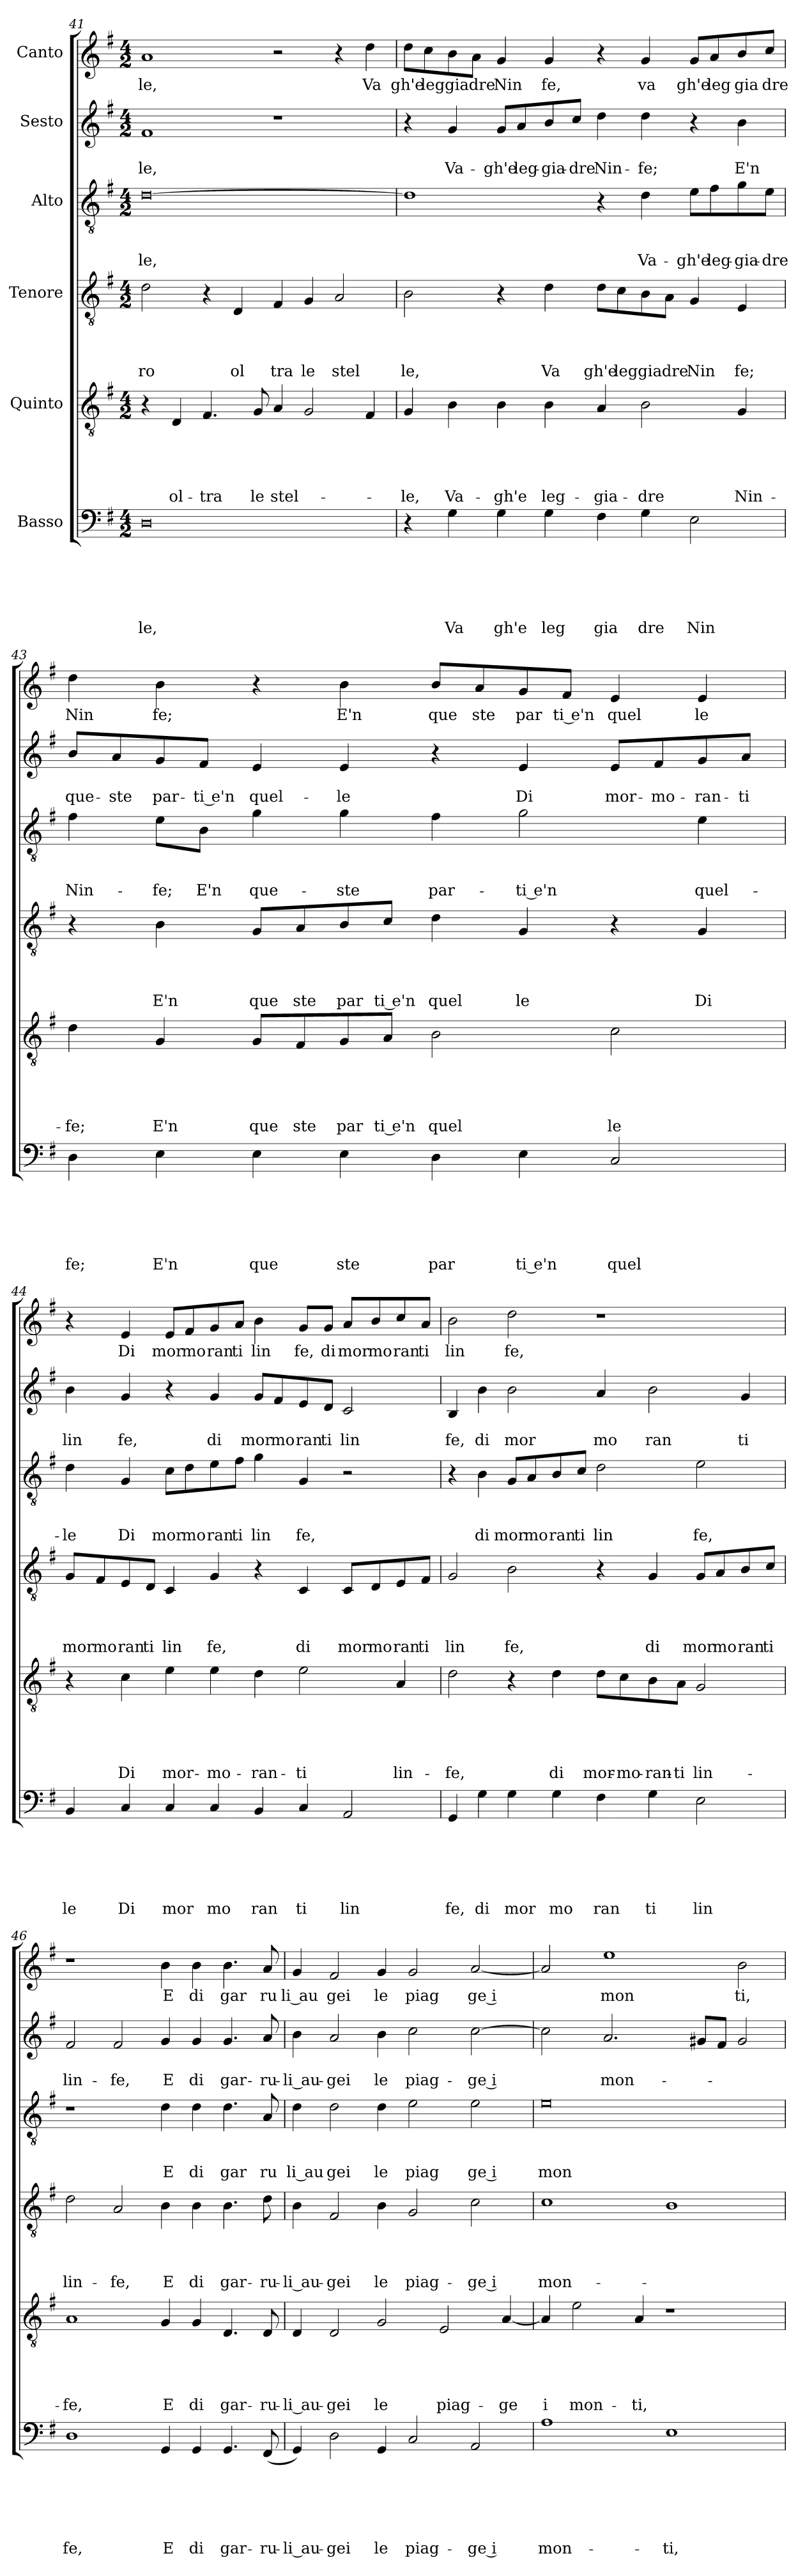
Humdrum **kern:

**kern	**text	**text	**text	**text	**text	**text	**kern	**text	**text	**text	**text	**text	**kern	**text	**text	**text	**text	**kern	**text	**text	**text	**kern	**text	**text	**kern	**text
*part6	*part6	*part6	*part6	*part6	*part6	*part6	*part5	*part5	*part5	*part5	*part5	*part5	*part4	*part4	*part4	*part4	*part4	*part3	*part3	*part3	*part3	*part2	*part2	*part2	*part1	*part1
*staff6	*staff6	*staff6	*staff6	*staff6	*staff6	*staff6	*staff5	*staff5	*staff5	*staff5	*staff5	*staff5	*staff4	*staff4	*staff4	*staff4	*staff4	*staff3	*staff3	*staff3	*staff3	*staff2	*staff2	*staff2	*staff1	*staff1
*I"Basso	*	*	*	*	*	*	*I"Quinto	*	*	*	*	*	*I"Tenore	*	*	*	*	*I"Alto	*	*	*	*I"Sesto	*	*	*I"Canto	*
*clefF4	*	*	*	*	*	*	*clefGv2	*	*	*	*	*	*clefGv2	*	*	*	*	*clefGv2	*	*	*	*clefG2	*	*	*clefG2	*
*k[f#]	*	*	*	*	*	*	*k[f#]	*	*	*	*	*	*k[f#]	*	*	*	*	*k[f#]	*	*	*	*k[f#]	*	*	*k[f#]	*
*G:	*	*	*	*	*	*	*G:	*	*	*	*	*	*G:	*	*	*	*	*G:	*	*	*	*G:	*	*	*G:	*
*M4/2	*	*	*	*	*	*	*M4/2	*	*	*	*	*	*M4/2	*	*	*	*	*M4/2	*	*	*	*M4/2	*	*	*M4/2	*
=41	=41	=41	=41	=41	=41	=41	=41	=41	=41	=41	=41	=41	=41	=41	=41	=41	=41	=41	=41	=41	=41	=41	=41	=41	=41	=41
!	!	!	!	!	!	!LO:LY:b	!	!	!	!	!	!	!	!	!	!	!LO:LY:b	!	!	!	!LO:LY:b	!	!	!LO:LY:b	!	!LO:LY:b
0D	.	.	.	.	.	le,	4r	.	.	.	.	.	2d\	.	.	.	ro	[>0d	.	.	-le,	1f#	.	-le,	1a	le,
!	!	!	!	!	!	!	!	!	!	!	!	!LO:LY:b	!	!	!	!	!	!	!	!	!	!	!	!	!	!
.	.	.	.	.	.	.	4D/	.	.	.	.	ol-	.	.	.	.	.	.	.	.	.	.	.	.	.	.
!	!	!	!	!	!	!	!	!	!	!	!	!LO:LY:b	!	!	!	!	!	!	!	!	!	!	!	!	!	!
.	.	.	.	.	.	.	4.F#/	.	.	.	.	-tra	4r	.	.	.	.	.	.	.	.	.	.	.	.	.
!	!	!	!	!	!	!	!	!	!	!	!	!	!	!	!	!	!LO:LY:b	!	!	!	!	!	!	!	!	!
.	.	.	.	.	.	.	.	.	.	.	.	.	4D/	.	.	.	ol	.	.	.	.	.	.	.	.	.
!	!	!	!	!	!	!	!	!	!	!	!	!LO:LY:b	!	!	!	!	!	!	!	!	!	!	!	!	!	!
.	.	.	.	.	.	.	8G/	.	.	.	.	le	.	.	.	.	.	.	.	.	.	.	.	.	.	.
!	!	!	!	!	!	!	!	!	!	!	!	!LO:LY:b	!	!	!	!	!LO:LY:b	!	!	!	!	!	!	!	!	!
.	.	.	.	.	.	.	4A/	.	.	.	.	stel-	4F#/	.	.	.	tra	.	.	.	.	1r	.	.	2r	.
!	!	!	!	!	!	!	!	!	!	!	!	!	!	!	!	!	!LO:LY:b	!	!	!	!	!	!	!	!	!
.	.	.	.	.	.	.	2G/	.	.	.	.	.	4G/	.	.	.	le	.	.	.	.	.	.	.	.	.
!	!	!	!	!	!	!	!	!	!	!	!	!	!	!	!	!	!LO:LY:b	!	!	!	!	!	!	!	!	!
.	.	.	.	.	.	.	.	.	.	.	.	.	2A/	.	.	.	stel	.	.	.	.	.	.	.	4r	.
!	!	!	!	!	!	!	!	!	!	!	!	!	!	!	!	!	!	!	!	!	!	!	!	!	!	!LO:LY:b
.	.	.	.	.	.	.	4F#/	.	.	.	.	.	.	.	.	.	.	.	.	.	.	.	.	.	4dd\	Va
=42	=42	=42	=42	=42	=42	=42	=42	=42	=42	=42	=42	=42	=42	=42	=42	=42	=42	=42	=42	=42	=42	=42	=42	=42	=42	=42
!	!	!	!	!	!	!	!	!	!	!	!	!LO:LY:b	!	!	!	!	!LO:LY:b	!	!	!	!	!	!	!	!	!LO:LY:b
4r	.	.	.	.	.	.	4G/	.	.	.	.	-le,	2B\	.	.	.	le,	1d]	.	.	.	4r	.	.	8dd\L	gh'e
!	!	!	!	!	!	!	!	!	!	!	!	!	!	!	!	!	!	!	!	!	!	!	!	!	!	!LO:LY:b
.	.	.	.	.	.	.	.	.	.	.	.	.	.	.	.	.	.	.	.	.	.	.	.	.	8cc\	leg
!	!	!	!	!	!	!LO:LY:b	!	!	!	!	!	!LO:LY:b	!	!	!	!	!	!	!	!	!	!	!	!LO:LY:b	!	!LO:LY:b
4G\	.	.	.	.	.	Va	4B\	.	.	.	.	Va-	.	.	.	.	.	.	.	.	.	4g/	.	Va-	8b\	gia
!	!	!	!	!	!	!	!	!	!	!	!	!	!	!	!	!	!	!	!	!	!	!	!	!	!	!LO:LY:b
.	.	.	.	.	.	.	.	.	.	.	.	.	.	.	.	.	.	.	.	.	.	.	.	.	8a\J	dre
!	!	!	!	!	!	!LO:LY:b	!	!	!	!	!	!LO:LY:b	!	!	!	!	!	!	!	!	!	!	!	!LO:LY:b	!	!LO:LY:b
4G\	.	.	.	.	.	gh'e	4B\	.	.	.	.	-gh'e	4r	.	.	.	.	.	.	.	.	8g/L	.	-gh'e	4g/	Nin
!	!	!	!	!	!	!	!	!	!	!	!	!	!	!	!	!	!	!	!	!	!	!	!	!LO:LY:b	!	!
.	.	.	.	.	.	.	.	.	.	.	.	.	.	.	.	.	.	.	.	.	.	8a/	.	leg-	.	.
!	!	!	!	!	!	!LO:LY:b	!	!	!	!	!	!LO:LY:b	!	!	!	!	!LO:LY:b	!	!	!	!	!	!	!LO:LY:b	!	!LO:LY:b
4G\	.	.	.	.	.	leg	4B\	.	.	.	.	leg-	4d\	.	.	.	Va	.	.	.	.	8b/	.	-gia-	4g/	fe,
!	!	!	!	!	!	!	!	!	!	!	!	!	!	!	!	!	!	!	!	!	!	!	!	!LO:LY:b	!	!
.	.	.	.	.	.	.	.	.	.	.	.	.	.	.	.	.	.	.	.	.	.	8cc/J	.	-dre	.	.
!	!	!	!	!	!	!LO:LY:b	!	!	!	!	!	!LO:LY:b	!	!	!	!	!LO:LY:b	!	!	!	!	!	!	!LO:LY:b	!	!
4F#\	.	.	.	.	.	gia	4A/	.	.	.	.	-gia-	8d\L	.	.	.	gh'e	4r	.	.	.	4dd\	.	Nin-	4r	.
!	!	!	!	!	!	!	!	!	!	!	!	!	!	!	!	!	!LO:LY:b	!	!	!	!	!	!	!	!	!
.	.	.	.	.	.	.	.	.	.	.	.	.	8c\	.	.	.	leg	.	.	.	.	.	.	.	.	.
!	!	!	!	!	!	!LO:LY:b	!	!	!	!	!	!LO:LY:b	!	!	!	!	!LO:LY:b	!	!	!	!LO:LY:b	!	!	!LO:LY:b	!	!LO:LY:b
4G\	.	.	.	.	.	dre	2B\	.	.	.	.	-dre	8B\	.	.	.	gia	4d\	.	.	Va-	4dd\	.	-fe;	4g/	va
!	!	!	!	!	!	!	!	!	!	!	!	!	!	!	!	!	!LO:LY:b	!	!	!	!	!	!	!	!	!
.	.	.	.	.	.	.	.	.	.	.	.	.	8A\J	.	.	.	dre	.	.	.	.	.	.	.	.	.
!	!	!	!	!	!	!LO:LY:b	!	!	!	!	!	!	!	!	!	!	!LO:LY:b	!	!	!	!LO:LY:b	!	!	!	!	!LO:LY:b
2E\	.	.	.	.	.	Nin	.	.	.	.	.	.	4G/	.	.	.	Nin	8e\L	.	.	-gh'e	4r	.	.	8g/L	gh'e
!	!	!	!	!	!	!	!	!	!	!	!	!	!	!	!	!	!	!	!	!	!LO:LY:b	!	!	!	!	!LO:LY:b
.	.	.	.	.	.	.	.	.	.	.	.	.	.	.	.	.	.	8f#\	.	.	leg-	.	.	.	8a/	leg
!	!	!	!	!	!	!	!	!	!	!	!	!LO:LY:b	!	!	!	!	!LO:LY:b	!	!	!	!LO:LY:b	!	!	!LO:LY:b	!	!LO:LY:b
.	.	.	.	.	.	.	4G/	.	.	.	.	Nin-	4E/	.	.	.	fe;	8g\	.	.	-gia-	4b\	.	E'n	8b/	gia
!	!	!	!	!	!	!	!	!	!	!	!	!	!	!	!	!	!	!	!	!	!LO:LY:b	!	!	!	!	!LO:LY:b
.	.	.	.	.	.	.	.	.	.	.	.	.	.	.	.	.	.	8e\J	.	.	-dre	.	.	.	8cc/J	dre
!!LO:PB:g=z
=43	=43	=43	=43	=43	=43	=43	=43	=43	=43	=43	=43	=43	=43	=43	=43	=43	=43	=43	=43	=43	=43	=43	=43	=43	=43	=43
!	!	!	!	!	!	!LO:LY:b	!	!	!	!	!	!LO:LY:b	!	!	!	!	!	!	!	!	!LO:LY:b	!	!	!LO:LY:b	!	!LO:LY:b
4D\	.	.	.	.	.	fe;	4d\	.	.	.	.	-fe;	4r	.	.	.	.	4f#\	.	.	Nin-	8b/L	.	que-	4dd\	Nin
!	!	!	!	!	!	!	!	!	!	!	!	!	!	!	!	!	!	!	!	!	!	!	!	!LO:LY:b	!	!
.	.	.	.	.	.	.	.	.	.	.	.	.	.	.	.	.	.	.	.	.	.	8a/	.	-ste	.	.
!	!	!	!	!	!	!LO:LY:b	!	!	!	!	!	!LO:LY:b	!	!	!	!	!LO:LY:b	!	!	!	!LO:LY:b	!	!	!LO:LY:b	!	!LO:LY:b
4E\	.	.	.	.	.	E'n	4G/	.	.	.	.	E'n	4B\	.	.	.	E'n	8e\L	.	.	-fe;	8g/	.	par-	4b\	fe;
!	!	!	!	!	!	!	!	!	!	!	!	!	!	!	!	!	!	!	!	!	!LO:LY:b	!	!	!LO:LY:b:rj	!	!
.	.	.	.	.	.	.	.	.	.	.	.	.	.	.	.	.	.	8B\J	.	.	E'n	8f#/J	.	-ti e'n	.	.
!	!	!	!	!	!	!LO:LY:b	!	!	!	!	!	!LO:LY:b	!	!	!	!	!LO:LY:b	!	!	!	!LO:LY:b	!	!	!LO:LY:b	!	!
4E\	.	.	.	.	.	que	8G/L	.	.	.	.	que	8G/L	.	.	.	que	4g\	.	.	que-	4e/	.	quel-	4r	.
!	!	!	!	!	!	!	!	!	!	!	!	!LO:LY:b	!	!	!	!	!LO:LY:b	!	!	!	!	!	!	!	!	!
.	.	.	.	.	.	.	8F#/	.	.	.	.	ste	8A/	.	.	.	ste	.	.	.	.	.	.	.	.	.
!	!	!	!	!	!	!LO:LY:b	!	!	!	!	!	!LO:LY:b	!	!	!	!	!LO:LY:b	!	!	!	!LO:LY:b	!	!	!LO:LY:b	!	!LO:LY:b
4E\	.	.	.	.	.	ste	8G/	.	.	.	.	par	8B/	.	.	.	par	4g\	.	.	-ste	4e/	.	-le	4b\	E'n
!	!	!	!	!	!	!	!	!	!	!	!	!LO:LY:b:rj	!	!	!	!	!LO:LY:b:rj	!	!	!	!	!	!	!	!	!
.	.	.	.	.	.	.	8A/J	.	.	.	.	ti e'n	8c/J	.	.	.	ti e'n	.	.	.	.	.	.	.	.	.
!	!	!	!	!	!	!LO:LY:b	!	!	!	!	!	!LO:LY:b	!	!	!	!	!LO:LY:b	!	!	!	!LO:LY:b	!	!	!	!	!LO:LY:b
4D\	.	.	.	.	.	par	2B\	.	.	.	.	quel	4d\	.	.	.	quel	4f#\	.	.	par-	4r	.	.	8b/L	que
!	!	!	!	!	!	!	!	!	!	!	!	!	!	!	!	!	!	!	!	!	!	!	!	!	!	!LO:LY:b
.	.	.	.	.	.	.	.	.	.	.	.	.	.	.	.	.	.	.	.	.	.	.	.	.	8a/	ste
!	!	!	!	!	!	!LO:LY:b:rj	!	!	!	!	!	!	!	!	!	!	!LO:LY:b	!	!	!	!LO:LY:b:rj	!	!	!LO:LY:b	!	!LO:LY:b
4E\	.	.	.	.	.	ti e'n	.	.	.	.	.	.	4G/	.	.	.	le	2g\	.	.	-ti e'n	4e/	.	Di	8g/	par
!	!	!	!	!	!	!	!	!	!	!	!	!	!	!	!	!	!	!	!	!	!	!	!	!	!	!LO:LY:b:rj
.	.	.	.	.	.	.	.	.	.	.	.	.	.	.	.	.	.	.	.	.	.	.	.	.	8f#/J	ti e'n
!	!	!	!	!	!	!LO:LY:b	!	!	!	!	!	!LO:LY:b	!	!	!	!	!	!	!	!	!	!	!	!LO:LY:b	!	!LO:LY:b
2C/	.	.	.	.	.	quel	2c\	.	.	.	.	le	4r	.	.	.	.	.	.	.	.	8e/L	.	mor-	4e/	quel
!	!	!	!	!	!	!	!	!	!	!	!	!	!	!	!	!	!	!	!	!	!	!	!	!LO:LY:b	!	!
.	.	.	.	.	.	.	.	.	.	.	.	.	.	.	.	.	.	.	.	.	.	8f#/	.	-mo-	.	.
!	!	!	!	!	!	!	!	!	!	!	!	!	!	!	!	!	!LO:LY:b	!	!	!	!LO:LY:b	!	!	!LO:LY:b	!	!LO:LY:b
.	.	.	.	.	.	.	.	.	.	.	.	.	4G/	.	.	.	Di	4e\	.	.	quel-	8g/	.	-ran-	4e/	le
!	!	!	!	!	!	!	!	!	!	!	!	!	!	!	!	!	!	!	!	!	!	!	!	!LO:LY:b	!	!
.	.	.	.	.	.	.	.	.	.	.	.	.	.	.	.	.	.	.	.	.	.	8a/J	.	-ti	.	.
!!LO:LB:g=z
=44	=44	=44	=44	=44	=44	=44	=44	=44	=44	=44	=44	=44	=44	=44	=44	=44	=44	=44	=44	=44	=44	=44	=44	=44	=44	=44
!	!	!	!	!	!	!LO:LY:b	!	!	!	!	!	!	!	!	!	!	!LO:LY:b	!	!	!	!LO:LY:b	!	!	!LO:LY:b	!	!
4BB/	.	.	.	.	.	le	4r	.	.	.	.	.	8G/L	.	.	.	mor	4d\	.	.	-le	4b\	.	lin	4r	.
!	!	!	!	!	!	!	!	!	!	!	!	!	!	!	!	!	!LO:LY:b	!	!	!	!	!	!	!	!	!
.	.	.	.	.	.	.	.	.	.	.	.	.	8F#/	.	.	.	mo	.	.	.	.	.	.	.	.	.
!	!	!	!	!	!	!LO:LY:b	!	!	!	!	!	!LO:LY:b	!	!	!	!	!LO:LY:b	!	!	!	!LO:LY:b	!	!	!LO:LY:b	!	!LO:LY:b
4C/	.	.	.	.	.	Di	4c\	.	.	.	.	Di	8E/	.	.	.	ran	4G/	.	.	Di	4g/	.	fe,	4e/	Di
!	!	!	!	!	!	!	!	!	!	!	!	!	!	!	!	!	!LO:LY:b	!	!	!	!	!	!	!	!	!
.	.	.	.	.	.	.	.	.	.	.	.	.	8D/J	.	.	.	ti	.	.	.	.	.	.	.	.	.
!	!	!	!	!	!	!LO:LY:b	!	!	!	!	!	!LO:LY:b	!	!	!	!	!LO:LY:b	!	!	!	!LO:LY:b	!	!	!	!	!LO:LY:b
4C/	.	.	.	.	.	mor	4e\	.	.	.	.	mor-	4C/	.	.	.	lin	8c\L	.	.	mor	4r	.	.	8e/L	mor
!	!	!	!	!	!	!	!	!	!	!	!	!	!	!	!	!	!	!	!	!	!LO:LY:b	!	!	!	!	!LO:LY:b
.	.	.	.	.	.	.	.	.	.	.	.	.	.	.	.	.	.	8d\	.	.	mo	.	.	.	8f#/	mo
!	!	!	!	!	!	!LO:LY:b	!	!	!	!	!	!LO:LY:b	!	!	!	!	!LO:LY:b	!	!	!	!LO:LY:b	!	!	!LO:LY:b	!	!LO:LY:b
4C/	.	.	.	.	.	mo	4e\	.	.	.	.	-mo-	4G/	.	.	.	fe,	8e\	.	.	ran	4g/	.	di	8g/	ran
!	!	!	!	!	!	!	!	!	!	!	!	!	!	!	!	!	!	!	!	!	!LO:LY:b	!	!	!	!	!LO:LY:b
.	.	.	.	.	.	.	.	.	.	.	.	.	.	.	.	.	.	8f#\J	.	.	ti	.	.	.	8a/J	ti
!	!	!	!	!	!	!LO:LY:b	!	!	!	!	!	!LO:LY:b	!	!	!	!	!	!	!	!	!LO:LY:b	!	!	!LO:LY:b	!	!LO:LY:b
4BB/	.	.	.	.	.	ran	4d\	.	.	.	.	-ran-	4r	.	.	.	.	4g\	.	.	lin	8g/L	.	mor	4b\	lin
!	!	!	!	!	!	!	!	!	!	!	!	!	!	!	!	!	!	!	!	!	!	!	!	!LO:LY:b	!	!
.	.	.	.	.	.	.	.	.	.	.	.	.	.	.	.	.	.	.	.	.	.	8f#/	.	mo	.	.
!	!	!	!	!	!	!LO:LY:b	!	!	!	!	!	!LO:LY:b	!	!	!	!	!LO:LY:b	!	!	!	!LO:LY:b	!	!	!LO:LY:b	!	!LO:LY:b
4C/	.	.	.	.	.	ti	2e\	.	.	.	.	-ti	4C/	.	.	.	di	4G/	.	.	fe,	8e/	.	ran	8g/L	fe,
!	!	!	!	!	!	!	!	!	!	!	!	!	!	!	!	!	!	!	!	!	!	!	!	!LO:LY:b	!	!LO:LY:b
.	.	.	.	.	.	.	.	.	.	.	.	.	.	.	.	.	.	.	.	.	.	8d/J	.	ti	8g/J	di
!	!	!	!	!	!	!LO:LY:b	!	!	!	!	!	!	!	!	!	!	!LO:LY:b	!	!	!	!	!	!	!LO:LY:b	!	!LO:LY:b
2AA/	.	.	.	.	.	lin	.	.	.	.	.	.	8C/L	.	.	.	mor	2r	.	.	.	2c/	.	lin	8a/L	mor
!	!	!	!	!	!	!	!	!	!	!	!	!	!	!	!	!	!LO:LY:b	!	!	!	!	!	!	!	!	!LO:LY:b
.	.	.	.	.	.	.	.	.	.	.	.	.	8D/	.	.	.	mo	.	.	.	.	.	.	.	8b/	mo
!	!	!	!	!	!	!	!	!	!	!	!	!LO:LY:b	!	!	!	!	!LO:LY:b	!	!	!	!	!	!	!	!	!LO:LY:b
.	.	.	.	.	.	.	4A/	.	.	.	.	lin-	8E/	.	.	.	ran	.	.	.	.	.	.	.	8cc/	ran
!	!	!	!	!	!	!	!	!	!	!	!	!	!	!	!	!	!LO:LY:b	!	!	!	!	!	!	!	!	!LO:LY:b
.	.	.	.	.	.	.	.	.	.	.	.	.	8F#/J	.	.	.	ti	.	.	.	.	.	.	.	8a/J	ti
=45	=45	=45	=45	=45	=45	=45	=45	=45	=45	=45	=45	=45	=45	=45	=45	=45	=45	=45	=45	=45	=45	=45	=45	=45	=45	=45
!	!	!	!	!	!	!LO:LY:b	!	!	!	!	!	!LO:LY:b	!	!	!	!	!LO:LY:b	!	!	!	!	!	!	!LO:LY:b	!	!LO:LY:b
4GG/	.	.	.	.	.	fe,	2d\	.	.	.	.	-fe,	2G/	.	.	.	lin	4r	.	.	.	4B/	.	fe,	2b\	lin
!	!	!	!	!	!	!LO:LY:b	!	!	!	!	!	!	!	!	!	!	!	!	!	!	!LO:LY:b	!	!	!LO:LY:b	!	!
4G\	.	.	.	.	.	di	.	.	.	.	.	.	.	.	.	.	.	4B\	.	.	di	4b\	.	di	.	.
!	!	!	!	!	!	!LO:LY:b	!	!	!	!	!	!	!	!	!	!	!LO:LY:b	!	!	!	!LO:LY:b	!	!	!LO:LY:b	!	!LO:LY:b
4G\	.	.	.	.	.	mor	4r	.	.	.	.	.	2B\	.	.	.	fe,	8G/L	.	.	mor	2b\	.	mor	2dd\	fe,
!	!	!	!	!	!	!	!	!	!	!	!	!	!	!	!	!	!	!	!	!	!LO:LY:b	!	!	!	!	!
.	.	.	.	.	.	.	.	.	.	.	.	.	.	.	.	.	.	8A/	.	.	mo	.	.	.	.	.
!	!	!	!	!	!	!LO:LY:b	!	!	!	!	!	!LO:LY:b	!	!	!	!	!	!	!	!	!LO:LY:b	!	!	!	!	!
4G\	.	.	.	.	.	mo	4d\	.	.	.	.	di	.	.	.	.	.	8B/	.	.	ran	.	.	.	.	.
!	!	!	!	!	!	!	!	!	!	!	!	!	!	!	!	!	!	!	!	!	!LO:LY:b	!	!	!	!	!
.	.	.	.	.	.	.	.	.	.	.	.	.	.	.	.	.	.	8c/J	.	.	ti	.	.	.	.	.
!	!	!	!	!	!	!LO:LY:b	!	!	!	!	!	!LO:LY:b	!	!	!	!	!	!	!	!	!LO:LY:b	!	!	!LO:LY:b	!	!
4F#\	.	.	.	.	.	ran	8d\L	.	.	.	.	mor-	4r	.	.	.	.	2d\	.	.	lin	4a/	.	mo	1r	.
!	!	!	!	!	!	!	!	!	!	!	!	!LO:LY:b	!	!	!	!	!	!	!	!	!	!	!	!	!	!
.	.	.	.	.	.	.	8c\	.	.	.	.	-mo-	.	.	.	.	.	.	.	.	.	.	.	.	.	.
!	!	!	!	!	!	!LO:LY:b	!	!	!	!	!	!LO:LY:b	!	!	!	!	!LO:LY:b	!	!	!	!	!	!	!LO:LY:b	!	!
4G\	.	.	.	.	.	ti	8B\	.	.	.	.	-ran-	4G/	.	.	.	di	.	.	.	.	2b\	.	ran	.	.
!	!	!	!	!	!	!	!	!	!	!	!	!LO:LY:b	!	!	!	!	!	!	!	!	!	!	!	!	!	!
.	.	.	.	.	.	.	8A\J	.	.	.	.	-ti	.	.	.	.	.	.	.	.	.	.	.	.	.	.
!	!	!	!	!	!	!LO:LY:b	!	!	!	!	!	!LO:LY:b	!	!	!	!	!LO:LY:b	!	!	!	!LO:LY:b	!	!	!	!	!
2E\	.	.	.	.	.	lin	2G/	.	.	.	.	lin-	8G/L	.	.	.	mor	2e\	.	.	fe,	.	.	.	.	.
!	!	!	!	!	!	!	!	!	!	!	!	!	!	!	!	!	!LO:LY:b	!	!	!	!	!	!	!	!	!
.	.	.	.	.	.	.	.	.	.	.	.	.	8A/	.	.	.	mo	.	.	.	.	.	.	.	.	.
!	!	!	!	!	!	!	!	!	!	!	!	!	!	!	!	!	!LO:LY:b	!	!	!	!	!	!	!LO:LY:b	!	!
.	.	.	.	.	.	.	.	.	.	.	.	.	8B/	.	.	.	ran	.	.	.	.	4g/	.	ti	.	.
!	!	!	!	!	!	!	!	!	!	!	!	!	!	!	!	!	!LO:LY:b	!	!	!	!	!	!	!	!	!
.	.	.	.	.	.	.	.	.	.	.	.	.	8c/J	.	.	.	ti	.	.	.	.	.	.	.	.	.
!!LO:PB:g=z
=46	=46	=46	=46	=46	=46	=46	=46	=46	=46	=46	=46	=46	=46	=46	=46	=46	=46	=46	=46	=46	=46	=46	=46	=46	=46	=46
!	!	!	!	!	!	!LO:LY:b	!	!	!	!	!	!LO:LY:b	!	!	!	!	!LO:LY:b	!	!	!	!	!	!	!LO:LY:b	!	!
1D	.	.	.	.	.	fe,	1A	.	.	.	.	-fe,	2d\	.	.	.	lin-	1r	.	.	.	2f#/	.	lin-	1r	.
!	!	!	!	!	!	!	!	!	!	!	!	!	!	!	!	!	!LO:LY:b	!	!	!	!	!	!	!LO:LY:b	!	!
.	.	.	.	.	.	.	.	.	.	.	.	.	2A/	.	.	.	-fe,	.	.	.	.	2f#/	.	-fe,	.	.
!	!	!	!	!	!	!LO:LY:b	!	!	!	!	!	!LO:LY:b	!	!	!	!	!LO:LY:b	!	!	!	!LO:LY:b	!	!	!LO:LY:b	!	!LO:LY:b
4GG/	.	.	.	.	.	E	4G/	.	.	.	.	E	4B\	.	.	.	E	4d\	.	.	E	4g/	.	E	4b\	E
!	!	!	!	!	!	!LO:LY:b	!	!	!	!	!	!LO:LY:b	!	!	!	!	!LO:LY:b	!	!	!	!LO:LY:b	!	!	!LO:LY:b	!	!LO:LY:b
4GG/	.	.	.	.	.	di	4G/	.	.	.	.	di	4B\	.	.	.	di	4d\	.	.	di	4g/	.	di	4b\	di
!	!	!	!	!	!	!LO:LY:b	!	!	!	!	!	!LO:LY:b	!	!	!	!	!LO:LY:b	!	!	!	!LO:LY:b	!	!	!LO:LY:b	!	!LO:LY:b
4.GG/	.	.	.	.	.	gar-	4.D/	.	.	.	.	gar-	4.B\	.	.	.	gar-	4.d\	.	.	gar	4.g/	.	gar-	4.b\	gar
!	!	!	!	!	!	!LO:LY:b	!	!	!	!	!	!LO:LY:b	!	!	!	!	!LO:LY:b	!	!	!	!LO:LY:b	!	!	!LO:LY:b	!	!LO:LY:b
(<8FF#/	.	.	.	.	.	-ru-	8D/	.	.	.	.	-ru-	8d\	.	.	.	-ru-	8A/	.	.	ru	8a/	.	-ru-	8a/	ru
=47	=47	=47	=47	=47	=47	=47	=47	=47	=47	=47	=47	=47	=47	=47	=47	=47	=47	=47	=47	=47	=47	=47	=47	=47	=47	=47
!	!	!	!	!	!	!LO:LY:b:rj	!	!	!	!	!	!LO:LY:b:rj	!	!	!	!	!LO:LY:b:rj	!	!	!	!LO:LY:b:rj	!	!	!LO:LY:b:rj	!	!LO:LY:b:rj
4GG/)	.	.	.	.	.	-li au-	4D/	.	.	.	.	-li au-	4B\	.	.	.	-li au-	4d\	.	.	li au	4b\	.	-li au-	4g/	li au
!	!	!	!	!	!	!LO:LY:b	!	!	!	!	!	!LO:LY:b	!	!	!	!	!LO:LY:b	!	!	!	!LO:LY:b	!	!	!LO:LY:b	!	!LO:LY:b
2D\	.	.	.	.	.	-gei	2D/	.	.	.	.	-gei	2F#/	.	.	.	-gei	2d\	.	.	gei	2a/	.	-gei	2f#/	gei
!	!	!	!	!	!	!LO:LY:b	!	!	!	!	!	!LO:LY:b	!	!	!	!	!LO:LY:b	!	!	!	!LO:LY:b	!	!	!LO:LY:b	!	!LO:LY:b
4GG/	.	.	.	.	.	le	2G/	.	.	.	.	le	4B\	.	.	.	le	4d\	.	.	le	4b\	.	le	4g/	le
!	!	!	!	!	!	!LO:LY:b	!	!	!	!	!	!	!	!	!	!	!LO:LY:b	!	!	!	!LO:LY:b	!	!	!LO:LY:b	!	!LO:LY:b
2C/	.	.	.	.	.	piag-	.	.	.	.	.	.	2G/	.	.	.	piag-	2e\	.	.	piag	2cc\	.	piag-	2g/	piag
!	!	!	!	!	!	!	!	!	!	!	!	!LO:LY:b	!	!	!	!	!	!	!	!	!	!	!	!	!	!
.	.	.	.	.	.	.	2E/	.	.	.	.	piag-	.	.	.	.	.	.	.	.	.	.	.	.	.	.
!	!	!	!	!	!	!LO:LY:b:rj	!	!	!	!	!	!	!	!	!	!	!LO:LY:b:rj	!	!	!	!LO:LY:b:rj	!	!	!LO:LY:b	!	!LO:LY:b
2AA/	.	.	.	.	.	-ge i	.	.	.	.	.	.	2c\	.	.	.	-ge i	2e\	.	.	ge i	[>2cc\	.	-ge i	[<2a/	ge i
!	!	!	!	!	!	!	!	!	!	!	!	!LO:LY:b	!	!	!	!	!	!	!	!	!	!	!	!	!	!
.	.	.	.	.	.	.	[<4A/	.	.	.	.	-ge	.	.	.	.	.	.	.	.	.	.	.	.	.	.
=48	=48	=48	=48	=48	=48	=48	=48	=48	=48	=48	=48	=48	=48	=48	=48	=48	=48	=48	=48	=48	=48	=48	=48	=48	=48	=48
!	!	!	!	!	!	!LO:LY:b	!	!	!	!	!	!LO:LY:b:rj	!	!	!	!	!LO:LY:b	!	!	!	!LO:LY:b	!	!	!	!	!
1A	.	.	.	.	.	mon-	4A/]	.	.	.	.	i	1c	.	.	.	mon-	0e	.	.	mon	2cc\]	.	.	2a/]	.
!	!	!	!	!	!	!	!	!	!	!	!	!LO:LY:b	!	!	!	!	!	!	!	!	!	!	!	!	!	!
.	.	.	.	.	.	.	2e\	.	.	.	.	mon-	.	.	.	.	.	.	.	.	.	.	.	.	.	.
!	!	!	!	!	!	!	!	!	!	!	!	!	!	!	!	!	!	!	!	!	!	!	!	!LO:LY:b	!	!LO:LY:b
.	.	.	.	.	.	.	.	.	.	.	.	.	.	.	.	.	.	.	.	.	.	2.a/	.	mon-	1ee	mon
!	!	!	!	!	!	!	!	!	!	!	!	!LO:LY:b	!	!	!	!	!	!	!	!	!	!	!	!	!	!
.	.	.	.	.	.	.	4A/	.	.	.	.	-ti,	.	.	.	.	.	.	.	.	.	.	.	.	.	.
!	!	!	!	!	!	!LO:LY:b	!	!	!	!	!	!	!	!	!	!	!	!	!	!	!	!	!	!	!	!
1E	.	.	.	.	.	-ti,	1r	.	.	.	.	.	1B	.	.	.	.	.	.	.	.	.	.	.	.	.
.	.	.	.	.	.	.	.	.	.	.	.	.	.	.	.	.	.	.	.	.	.	8g#X/L	.	.	.	.
.	.	.	.	.	.	.	.	.	.	.	.	.	.	.	.	.	.	.	.	.	.	8f#/J	.	.	.	.
!	!	!	!	!	!	!	!	!	!	!	!	!	!	!	!	!	!	!	!	!	!	!	!	!	!	!LO:LY:b
.	.	.	.	.	.	.	.	.	.	.	.	.	.	.	.	.	.	.	.	.	.	2g#/	.	.	2b\	ti,
=	=	=	=	=	=	=	=	=	=	=	=	=	=	=	=	=	=	=	=	=	=	=	=	=	=	=
*-	*-	*-	*-	*-	*-	*-	*-	*-	*-	*-	*-	*-	*-	*-	*-	*-	*-	*-	*-	*-	*-	*-	*-	*-	*-	*-
